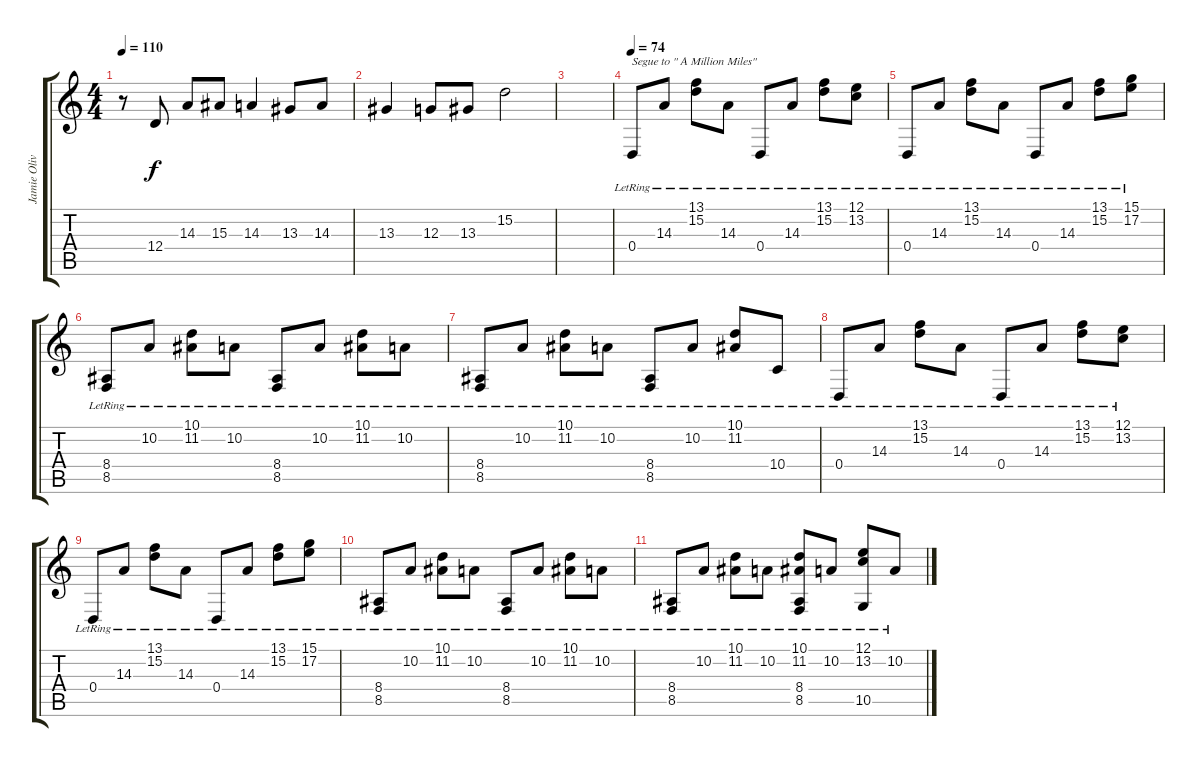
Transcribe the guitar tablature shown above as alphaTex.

\track ("Jamie Oliver | Keyboard" "Jamie Oliv") {instrument acousticgrandpiano}
\staff {score tabs}
\tuning (E4 B3 G3 D3 A2 D2) {hide}
\ts (4 4)
\tempo 110
\clef g2
\ks c
r.8{dy f} 12.4.8 14.3.8 15.3.8 14.3.4 13.3.8 14.3.8 |
13.3.4 12.3.8 13.3.8 15.2.2 |
|
\tempo 74
0.4{lr}.8{txt "Segue to \" A Million Miles\""} 14.3{lr}.8 (13.1{lr} 15.2{lr}).8 14.3{lr}.8 0.4{lr}.8 14.3{lr}.8 (13.1{lr} 15.2{lr}).8 (12.1{lr} 13.2{lr}).8 |
0.4{lr}.8 14.3{lr}.8 (13.1{lr} 15.2{lr}).8 14.3{lr}.8 0.4{lr}.8 14.3{lr}.8 (13.1{lr} 15.2{lr}).8 (15.1{lr} 17.2{lr}).8 |
(8.4{lr} 8.5{lr}).8 10.2{lr}.8 (10.1{lr} 11.2{lr}).8 10.2{lr}.8 (8.4{lr} 8.5{lr}).8 10.2{lr}.8 (10.1{lr} 11.2{lr}).8 10.2{lr}.8 |
(8.4{lr} 8.5{lr}).8 10.2{lr}.8 (10.1{lr} 11.2{lr}).8 10.2{lr}.8 (8.4{lr} 8.5{lr}).8 10.2{lr}.8 (10.1{lr} 11.2{lr}).8 10.4{lr}.8 |
0.4{lr}.8 14.3{lr}.8 (13.1{lr} 15.2{lr}).8 14.3{lr}.8 0.4{lr}.8 14.3{lr}.8 (13.1{lr} 15.2{lr}).8 (12.1{lr} 13.2{lr}).8 |
0.4{lr}.8 14.3{lr}.8 (13.1{lr} 15.2{lr}).8 14.3{lr}.8 0.4{lr}.8 14.3{lr}.8 (13.1{lr} 15.2{lr}).8 (15.1{lr} 17.2{lr}).8 |
(8.4{lr} 8.5{lr}).8 10.2{lr}.8 (10.1{lr} 11.2{lr}).8 10.2{lr}.8 (8.4{lr} 8.5{lr}).8 10.2{lr}.8 (10.1{lr} 11.2{lr}).8 10.2{lr}.8 |
(8.4{lr} 8.5{lr}).8 10.2{lr}.8 (10.1{lr} 11.2{lr}).8 10.2{lr}.8 (10.1{lr} 11.2{lr} 8.4{lr} 8.5{lr}).8 10.2{lr}.8 (12.1{lr} 13.2{lr} 10.5{lr}).8 10.2{lr}.8
